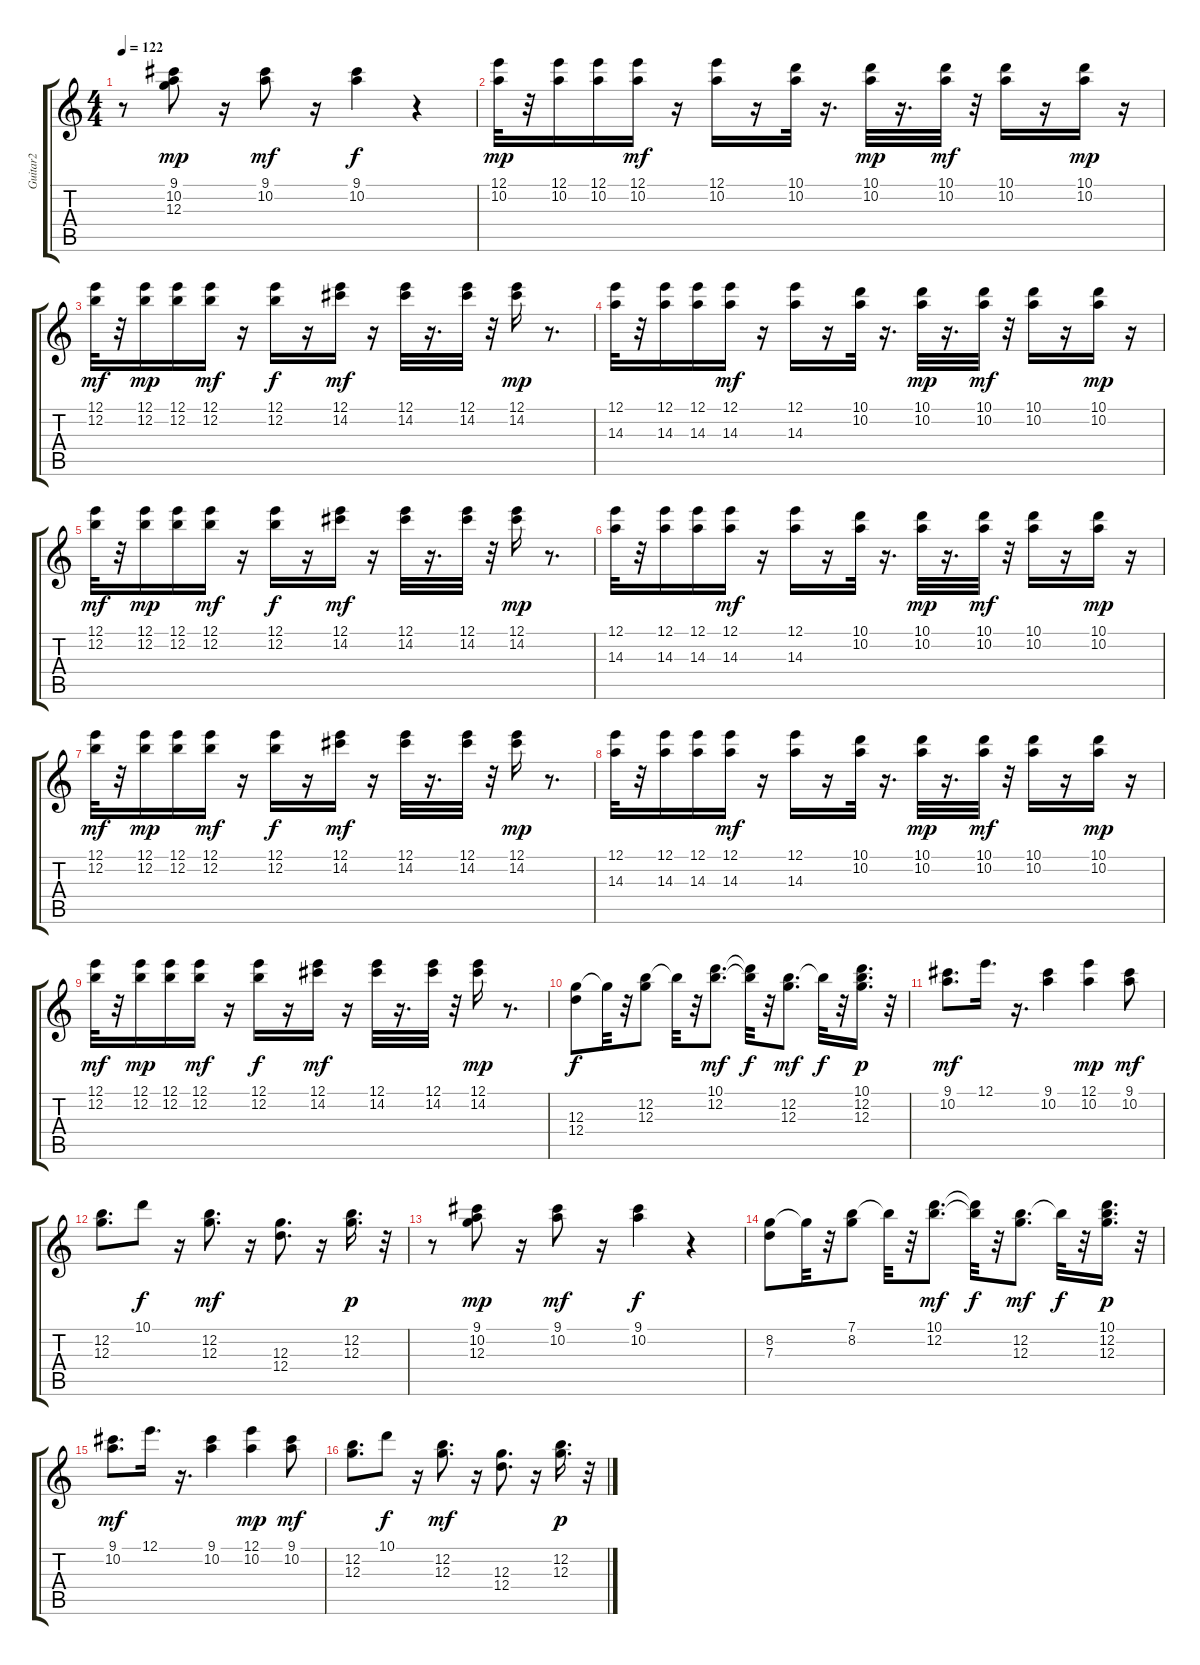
\track ("Guitar2" "Guitar2") {instrument electricguitarjazz}
\staff {score tabs}
\tuning (E4 B3 G3 D3 A2 E2) {hide}
\ts (4 4)
\tempo 122
\clef g2
\ks c
r.8{dy p} (9.1 10.2 12.3).8{dy mp} r.16 (9.1 10.2).8{dy mf} r.16 (9.1 10.2).4{dy f} r.4 |
(12.1 10.2).32{dy mp} r.32 (12.1 10.2).16 (12.1 10.2).16 (12.1 10.2).16{dy mf} r.16 (12.1 10.2).16 r.16 (10.1 10.2).32 r.16{d} (10.1 10.2).32{dy mp} r.16{d} (10.1 10.2).32{dy mf} r.32 (10.1 10.2).16 r.16 (10.1 10.2).16{dy mp} r.16 |
(12.1 12.2).32{dy mf} r.32 (12.1 12.2).16{dy mp} (12.1 12.2).16 (12.1 12.2).16{dy mf} r.16 (12.1 12.2).16{dy f} r.16 (12.1 14.2).16{dy mf} r.16 (12.1 14.2).32 r.16{d} (12.1 14.2).32 r.32 (12.1 14.2).16{dy mp} r.8{d} |
(12.1 14.3).32 r.32 (12.1 14.3).16 (12.1 14.3).16 (12.1 14.3).16{dy mf} r.16 (12.1 14.3).16 r.16 (10.1 10.2).32 r.16{d} (10.1 10.2).32{dy mp} r.16{d} (10.1 10.2).32{dy mf} r.32 (10.1 10.2).16 r.16 (10.1 10.2).16{dy mp} r.16 |
(12.1 12.2).32{dy mf} r.32 (12.1 12.2).16{dy mp} (12.1 12.2).16 (12.1 12.2).16{dy mf} r.16 (12.1 12.2).16{dy f} r.16 (12.1 14.2).16{dy mf} r.16 (12.1 14.2).32 r.16{d} (12.1 14.2).32 r.32 (12.1 14.2).16{dy mp} r.8{d} |
(12.1 14.3).32 r.32 (12.1 14.3).16 (12.1 14.3).16 (12.1 14.3).16{dy mf} r.16 (12.1 14.3).16 r.16 (10.1 10.2).32 r.16{d} (10.1 10.2).32{dy mp} r.16{d} (10.1 10.2).32{dy mf} r.32 (10.1 10.2).16 r.16 (10.1 10.2).16{dy mp} r.16 |
(12.1 12.2).32{dy mf} r.32 (12.1 12.2).16{dy mp} (12.1 12.2).16 (12.1 12.2).16{dy mf} r.16 (12.1 12.2).16{dy f} r.16 (12.1 14.2).16{dy mf} r.16 (12.1 14.2).32 r.16{d} (12.1 14.2).32 r.32 (12.1 14.2).16{dy mp} r.8{d} |
(12.1 14.3).32 r.32 (12.1 14.3).16 (12.1 14.3).16 (12.1 14.3).16{dy mf} r.16 (12.1 14.3).16 r.16 (10.1 10.2).32 r.16{d} (10.1 10.2).32{dy mp} r.16{d} (10.1 10.2).32{dy mf} r.32 (10.1 10.2).16 r.16 (10.1 10.2).16{dy mp} r.16 |
(12.1 12.2).32{dy mf} r.32 (12.1 12.2).16{dy mp} (12.1 12.2).16 (12.1 12.2).16{dy mf} r.16 (12.1 12.2).16{dy f} r.16 (12.1 14.2).16{dy mf} r.16 (12.1 14.2).32 r.16{d} (12.1 14.2).32 r.32 (12.1 14.2).16{dy mp} r.8{d} |
(12.3 12.4).8{dy f} 12.3{t}.32 r.32 (12.2 12.3).8 12.2{t}.32 r.32 (10.1 12.2).8{d dy mf} (10.1{t} 12.2{t}).32{dy f} r.32 (12.2 12.3).8{d dy mf} 12.2{t}.32{dy f} r.32 (10.1 12.2 12.3).16{d dy p} r.32 |
(9.1 10.2).8{d dy mf} 12.1.16{d} r.16{d} (9.1 10.2).4 (12.1 10.2).4{dy mp} (9.1 10.2).8{dy mf} |
(12.2 12.3).8{d} 10.1.8{dy f} r.16 (12.2 12.3).8{d dy mf} r.16 (12.3 12.4).8{d} r.16 (12.2 12.3).16{d dy p} r.32 |
r.8 (9.1 10.2 12.3).8{dy mp} r.16 (9.1 10.2).8{dy mf} r.16 (9.1 10.2).4{dy f} r.4 |
(8.2 7.3).8 8.2{t}.32 r.32 (7.1 8.2).8 7.1{t}.32 r.32 (10.1 12.2).8{d dy mf} (10.1{t} 12.2{t}).32{dy f} r.32 (12.2 12.3).8{d dy mf} 12.2{t}.32{dy f} r.32 (10.1 12.2 12.3).16{d dy p} r.32 |
(9.1 10.2).8{d dy mf} 12.1.16{d} r.16{d} (9.1 10.2).4 (12.1 10.2).4{dy mp} (9.1 10.2).8{dy mf} |
(12.2 12.3).8{d} 10.1.8{dy f} r.16 (12.2 12.3).8{d dy mf} r.16 (12.3 12.4).8{d} r.16 (12.2 12.3).16{d dy p} r.32
